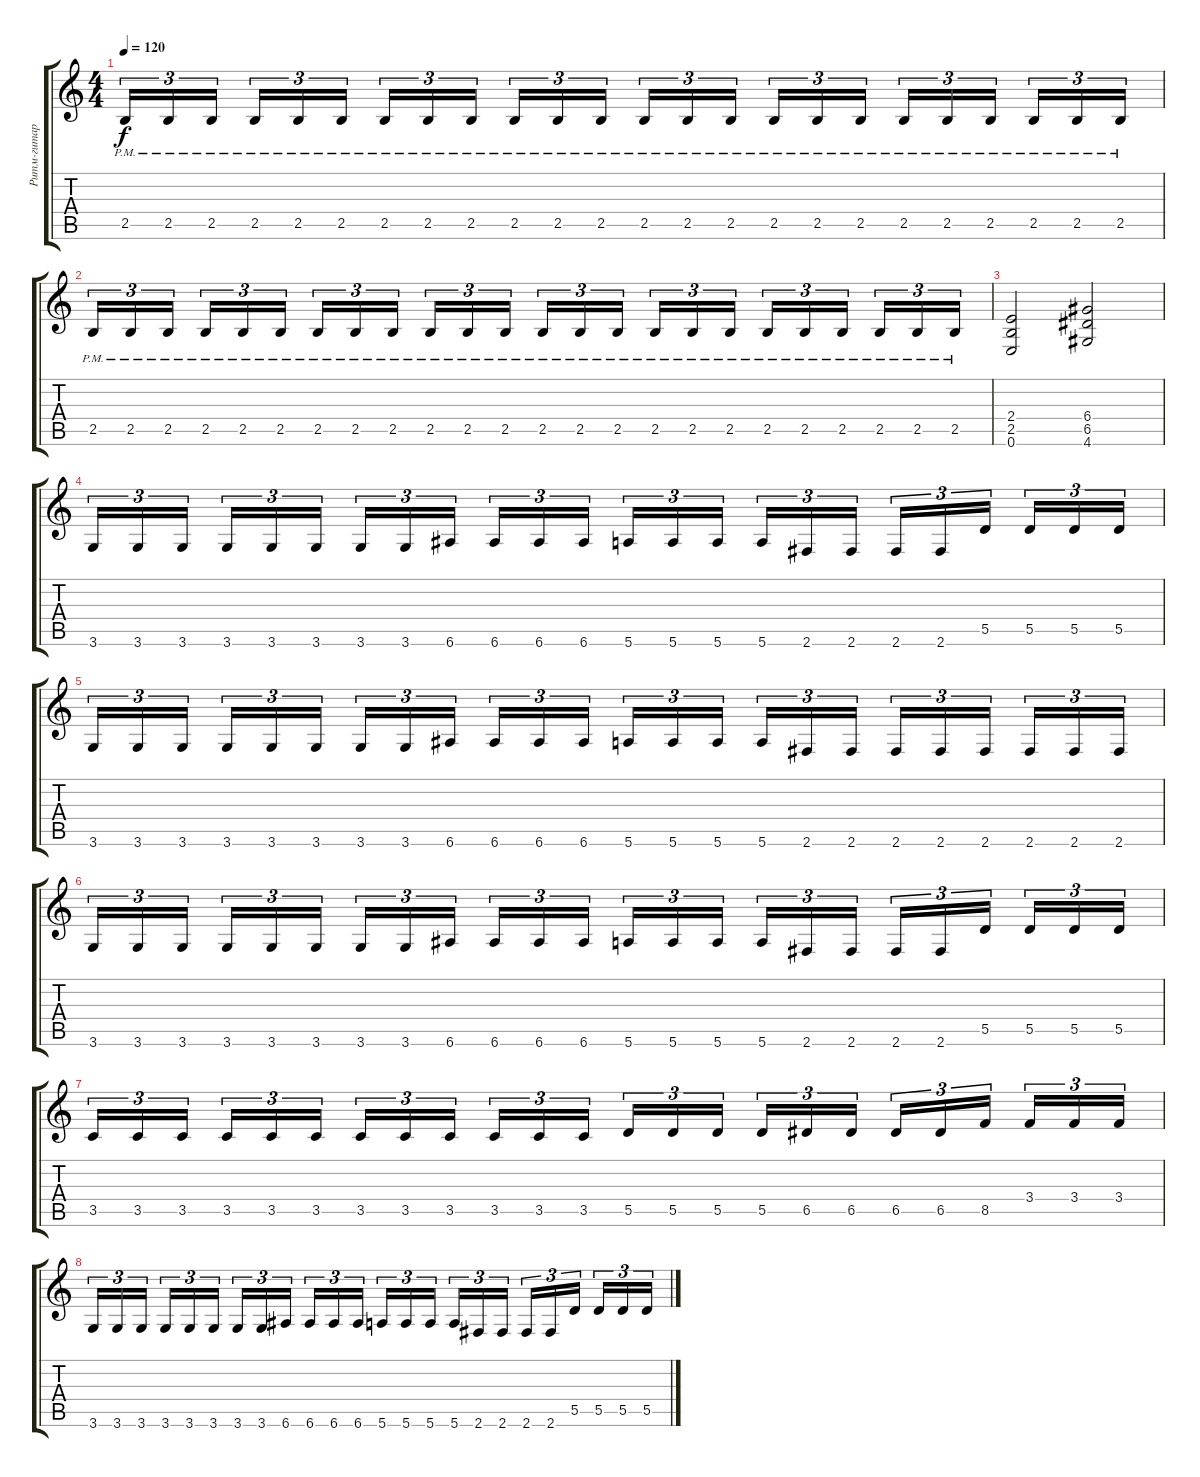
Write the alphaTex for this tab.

\track ("Ритм-гитара (Силеноз)" "Ритм-гитар") {instrument distortionguitar}
\staff {score tabs}
\tuning (E4 B3 G3 D3 A2 E2) {hide}
\ts (4 4)
\tempo 120
\clef g2
\ks c
2.5{pm}.16{tu (3 2) dy f} 2.5{pm}.16{tu (3 2)} 2.5{pm}.16{tu (3 2) beam splitsecondary} 2.5{pm}.16{tu (3 2)} 2.5{pm}.16{tu (3 2)} 2.5{pm}.16{tu (3 2)} 2.5{pm}.16{tu (3 2)} 2.5{pm}.16{tu (3 2)} 2.5{pm}.16{tu (3 2) beam splitsecondary} 2.5{pm}.16{tu (3 2)} 2.5{pm}.16{tu (3 2)} 2.5{pm}.16{tu (3 2)} 2.5{pm}.16{tu (3 2)} 2.5{pm}.16{tu (3 2)} 2.5{pm}.16{tu (3 2) beam splitsecondary} 2.5{pm}.16{tu (3 2)} 2.5{pm}.16{tu (3 2)} 2.5{pm}.16{tu (3 2)} 2.5{pm}.16{tu (3 2)} 2.5{pm}.16{tu (3 2)} 2.5{pm}.16{tu (3 2) beam splitsecondary} 2.5{pm}.16{tu (3 2)} 2.5{pm}.16{tu (3 2)} 2.5{pm}.16{tu (3 2)} |
2.5{pm}.16{tu (3 2)} 2.5{pm}.16{tu (3 2)} 2.5{pm}.16{tu (3 2) beam splitsecondary} 2.5{pm}.16{tu (3 2)} 2.5{pm}.16{tu (3 2)} 2.5{pm}.16{tu (3 2)} 2.5{pm}.16{tu (3 2)} 2.5{pm}.16{tu (3 2)} 2.5{pm}.16{tu (3 2) beam splitsecondary} 2.5{pm}.16{tu (3 2)} 2.5{pm}.16{tu (3 2)} 2.5{pm}.16{tu (3 2)} 2.5{pm}.16{tu (3 2)} 2.5{pm}.16{tu (3 2)} 2.5{pm}.16{tu (3 2) beam splitsecondary} 2.5{pm}.16{tu (3 2)} 2.5{pm}.16{tu (3 2)} 2.5{pm}.16{tu (3 2)} 2.5{pm}.16{tu (3 2)} 2.5{pm}.16{tu (3 2)} 2.5{pm}.16{tu (3 2) beam splitsecondary} 2.5{pm}.16{tu (3 2)} 2.5{pm}.16{tu (3 2)} 2.5{pm}.16{tu (3 2)} |
(2.4 2.5 0.6).2 (6.4 6.5 4.6).2 |
3.6.16{tu (3 2) volume 6} 3.6.16{tu (3 2)} 3.6.16{tu (3 2) beam splitsecondary} 3.6.16{tu (3 2)} 3.6.16{tu (3 2)} 3.6.16{tu (3 2)} 3.6.16{tu (3 2)} 3.6.16{tu (3 2)} 6.6.16{tu (3 2) beam splitsecondary} 6.6.16{tu (3 2)} 6.6.16{tu (3 2)} 6.6.16{tu (3 2)} 5.6.16{tu (3 2)} 5.6.16{tu (3 2)} 5.6.16{tu (3 2) beam splitsecondary} 5.6.16{tu (3 2)} 2.6.16{tu (3 2)} 2.6.16{tu (3 2)} 2.6.16{tu (3 2)} 2.6.16{tu (3 2)} 5.5.16{tu (3 2) beam splitsecondary} 5.5.16{tu (3 2)} 5.5.16{tu (3 2)} 5.5.16{tu (3 2)} |
3.6.16{tu (3 2)} 3.6.16{tu (3 2)} 3.6.16{tu (3 2) beam splitsecondary} 3.6.16{tu (3 2)} 3.6.16{tu (3 2)} 3.6.16{tu (3 2)} 3.6.16{tu (3 2)} 3.6.16{tu (3 2)} 6.6.16{tu (3 2) beam splitsecondary} 6.6.16{tu (3 2)} 6.6.16{tu (3 2)} 6.6.16{tu (3 2)} 5.6.16{tu (3 2)} 5.6.16{tu (3 2)} 5.6.16{tu (3 2) beam splitsecondary} 5.6.16{tu (3 2)} 2.6.16{tu (3 2)} 2.6.16{tu (3 2)} 2.6.16{tu (3 2)} 2.6.16{tu (3 2)} 2.6.16{tu (3 2) beam splitsecondary} 2.6.16{tu (3 2)} 2.6.16{tu (3 2)} 2.6.16{tu (3 2)} |
3.6.16{tu (3 2)} 3.6.16{tu (3 2)} 3.6.16{tu (3 2) beam splitsecondary} 3.6.16{tu (3 2)} 3.6.16{tu (3 2)} 3.6.16{tu (3 2)} 3.6.16{tu (3 2)} 3.6.16{tu (3 2)} 6.6.16{tu (3 2) beam splitsecondary} 6.6.16{tu (3 2)} 6.6.16{tu (3 2)} 6.6.16{tu (3 2)} 5.6.16{tu (3 2)} 5.6.16{tu (3 2)} 5.6.16{tu (3 2) beam splitsecondary} 5.6.16{tu (3 2)} 2.6.16{tu (3 2)} 2.6.16{tu (3 2)} 2.6.16{tu (3 2)} 2.6.16{tu (3 2)} 5.5.16{tu (3 2) beam splitsecondary} 5.5.16{tu (3 2)} 5.5.16{tu (3 2)} 5.5.16{tu (3 2)} |
3.5.16{tu (3 2)} 3.5.16{tu (3 2)} 3.5.16{tu (3 2) beam splitsecondary} 3.5.16{tu (3 2)} 3.5.16{tu (3 2)} 3.5.16{tu (3 2)} 3.5.16{tu (3 2)} 3.5.16{tu (3 2)} 3.5.16{tu (3 2) beam splitsecondary} 3.5.16{tu (3 2)} 3.5.16{tu (3 2)} 3.5.16{tu (3 2)} 5.5.16{tu (3 2)} 5.5.16{tu (3 2)} 5.5.16{tu (3 2) beam splitsecondary} 5.5.16{tu (3 2)} 6.5.16{tu (3 2)} 6.5.16{tu (3 2)} 6.5.16{tu (3 2)} 6.5.16{tu (3 2)} 8.5.16{tu (3 2) beam splitsecondary} 3.4.16{tu (3 2)} 3.4.16{tu (3 2)} 3.4.16{tu (3 2)} |
3.6.16{tu (3 2) volume 6} 3.6.16{tu (3 2)} 3.6.16{tu (3 2) beam splitsecondary} 3.6.16{tu (3 2)} 3.6.16{tu (3 2)} 3.6.16{tu (3 2)} 3.6.16{tu (3 2)} 3.6.16{tu (3 2)} 6.6.16{tu (3 2) beam splitsecondary} 6.6.16{tu (3 2)} 6.6.16{tu (3 2)} 6.6.16{tu (3 2)} 5.6.16{tu (3 2)} 5.6.16{tu (3 2)} 5.6.16{tu (3 2) beam splitsecondary} 5.6.16{tu (3 2)} 2.6.16{tu (3 2)} 2.6.16{tu (3 2)} 2.6.16{tu (3 2)} 2.6.16{tu (3 2)} 5.5.16{tu (3 2) beam splitsecondary} 5.5.16{tu (3 2)} 5.5.16{tu (3 2)} 5.5.16{tu (3 2)}
